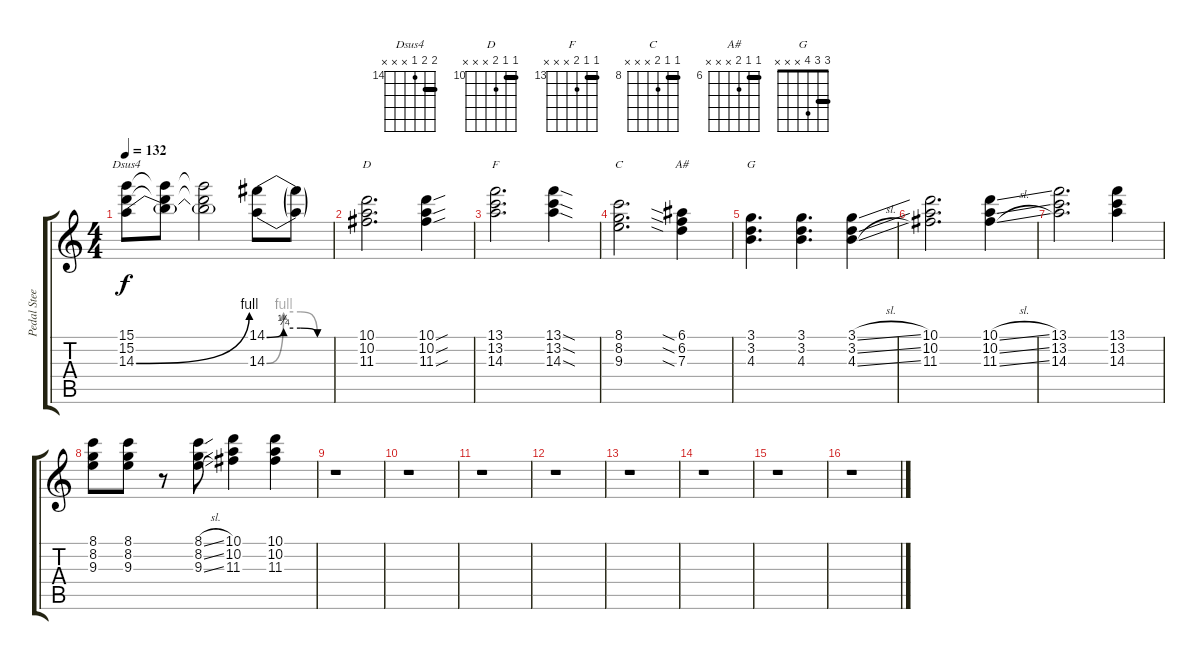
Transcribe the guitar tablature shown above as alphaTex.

\track ("Pedal Steel Guitar" "Pedal Stee") {instrument overdrivenguitar}
\staff {score tabs}
\tuning (E4 B3 G3 D3 A2 E2) {hide}
\chord ("Dsus4" 15 15 14 x x x) {firstfret 14 barre 15}
\chord ("D" 10 10 11 x x x) {firstfret 10 barre 10}
\chord ("F" 13 13 14 x x x) {firstfret 13 barre 13}
\chord ("C" 8 8 9 x x x) {firstfret 8 barre 8}
\chord ("A#" 6 6 7 x x x) {firstfret 6 barre 6}
\chord ("G" 3 3 4 x x x) {barre 3}
\ts (4 4)
\tempo 132
\clef g2
\ks c
(15.1 15.2 14.3{be (bend 0 0 60 4)}).8{ch "Dsus4" dy f} (15.1{t} 15.2{t} 14.3{t}).8 (15.1{t} 15.2{t} 14.3{t}).2 (14.1{be (custom 0 0 15 1 30 1 45 0 60 0)} 14.3{be (custom 0 0 15 4 30 4 45 0 60 0)}).8 (14.1{t} 14.3{t}).8 |
(10.1 10.2 11.3).2{d ch "D"} (10.1{sou} 10.2{sou} 11.3{sou}).4 |
(13.1 13.2 14.3).2{d ch "F"} (13.1{sod} 13.2{sod} 14.3{sod}).4 |
(8.1 8.2 9.3).2{d ch "C"} (6.1{sia} 6.2{sia} 7.3{sia}).4{ch "A#"} |
(3.1 3.2 4.3).4{d ch "G"} (3.1 3.2 4.3).4{d} (3.1{sl} 3.2{sl} 4.3{sl}).4 |
(10.1 10.2 11.3).2{d} (10.1{sl} 10.2{sl} 11.3{sl}).4 |
(13.1 13.2 14.3).2{d} (13.1 13.2 14.3).4 |
(8.1 8.2 9.3).8 (8.1 8.2 9.3).8 r.8 (8.1{sl} 8.2{sl} 9.3{sl}).8 (10.1 10.2 11.3).4 (10.1 10.2 11.3).4 |
r.1 |
r.1 |
r.1 |
r.1 |
r.1 |
r.1 |
r.1 |
r.1
